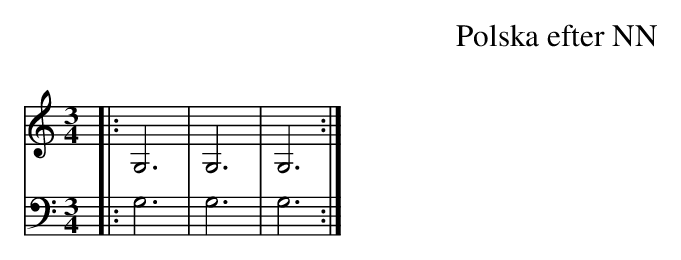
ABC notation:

X:1
T:Polska efter NN
M:3/4
L:1/8
K:C
V:2
V:2
K: treble
[|: G,6 | G,6 | G,6 :|]
V:1
K: bass
[|: G,6 | G,6 | G,6 :|]
